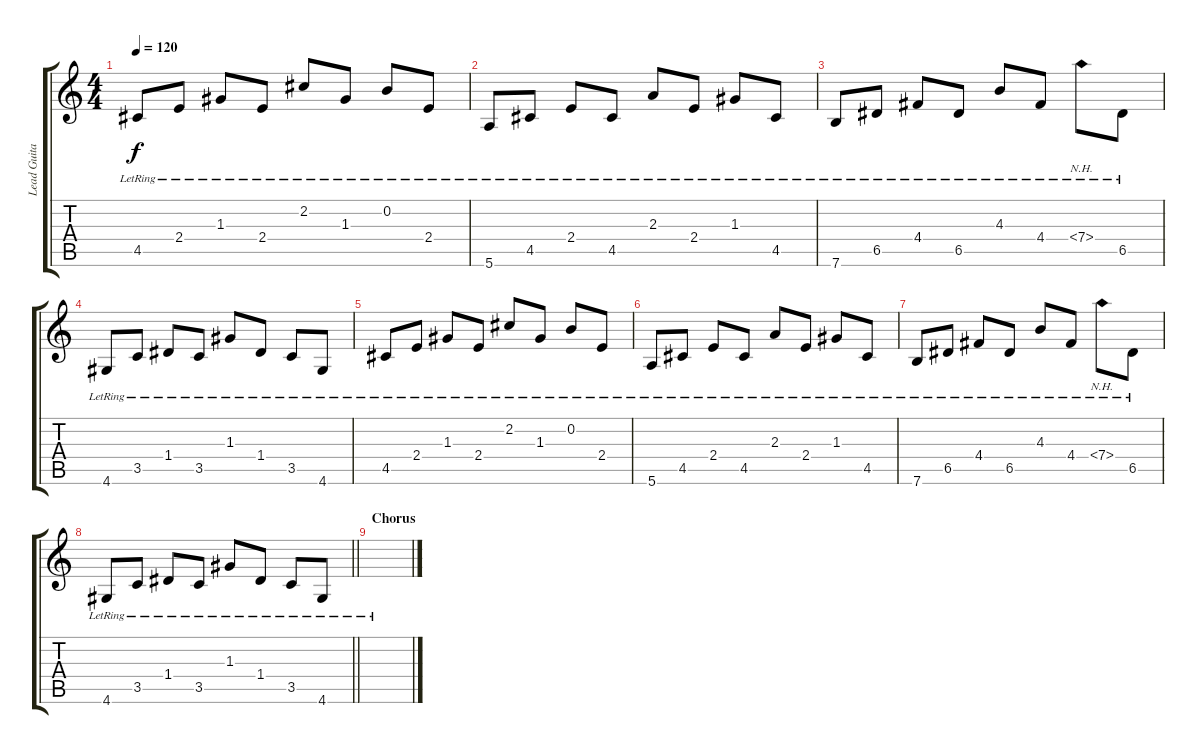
\track ("Lead Guitar" "Lead Guita") {instrument overdrivenguitar}
\staff {score tabs}
\tuning (E4 B3 G3 D3 A2 E2) {hide}
\ts (4 4)
\tempo 120
\clef g2
\ks c
4.5{lr}.8{dy f} 2.4{lr}.8 1.3{lr}.8 2.4{lr}.8 2.2{lr}.8 1.3{lr}.8 0.2{lr}.8 2.4{lr}.8 |
5.6{lr}.8 4.5{lr}.8 2.4{lr}.8 4.5{lr}.8 2.3{lr}.8 2.4{lr}.8 1.3{lr}.8 4.5{lr}.8 |
7.6{lr}.8 6.5{lr}.8 4.4{lr}.8 6.5{lr}.8 4.3{lr}.8 4.4{lr}.8 7.4{nh lr}.8 6.5{lr}.8 |
4.6{lr}.8 3.5{lr}.8 1.4{lr}.8 3.5{lr}.8 1.3{lr}.8 1.4{lr}.8 3.5{lr}.8 4.6{lr}.8 |
4.5{lr}.8 2.4{lr}.8 1.3{lr}.8 2.4{lr}.8 2.2{lr}.8 1.3{lr}.8 0.2{lr}.8 2.4{lr}.8 |
5.6{lr}.8 4.5{lr}.8 2.4{lr}.8 4.5{lr}.8 2.3{lr}.8 2.4{lr}.8 1.3{lr}.8 4.5{lr}.8 |
7.6{lr}.8 6.5{lr}.8 4.4{lr}.8 6.5{lr}.8 4.3{lr}.8 4.4{lr}.8 7.4{nh lr}.8 6.5{lr}.8 |
\barLineRight lightlight
4.6{lr}.8 3.5{lr}.8 1.4{lr}.8 3.5{lr}.8 1.3{lr}.8 1.4{lr}.8 3.5{lr}.8 4.6{lr}.8 |
\section ("" "Chorus")
